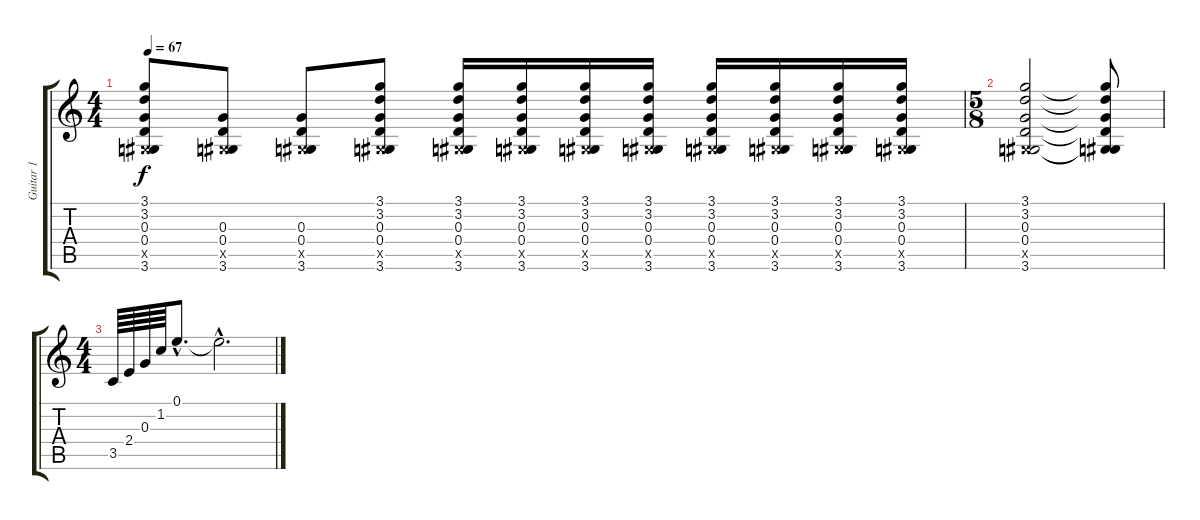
\track ("Guitar 1" "Guitar 1") {instrument acousticguitarsteel}
\staff {score tabs}
\tuning (E4 B3 G3 D3 A2 E2) {hide}
\ts (4 4)
\tempo 67
\clef g2
\ks c
(3.1 3.2 0.3 0.4 -1.5{x} 3.6).8{dy f} (0.3 0.4 -1.5{x} 3.6).8 (0.3 0.4 -1.5{x} 3.6).8 (3.1 3.2 0.3 0.4 -1.5{x} 3.6).8 (3.1 3.2 0.3 0.4 -1.5{x} 3.6).16 (3.1 3.2 0.3 0.4 -1.5{x} 3.6).16 (3.1 3.2 0.3 0.4 -1.5{x} 3.6).16 (3.1 3.2 0.3 0.4 -1.5{x} 3.6).16 (3.1 3.2 0.3 0.4 -1.5{x} 3.6).16 (3.1 3.2 0.3 0.4 -1.5{x} 3.6).16 (3.1 3.2 0.3 0.4 -1.5{x} 3.6).16 (3.1 3.2 0.3 0.4 -1.5{x} 3.6).16 |
\ts (5 8)
(3.1 3.2 0.3 0.4 -1.5{x} 3.6).2 (3.1{t} 3.2{t} 0.3{t} 0.4{t} -1.5{t} 3.6{t}).8 |
\ts (4 4)
3.5.64 2.4.64 0.3.64 1.2.64 0.1{hac}.8{d} 0.1{hac t}.2{d}
